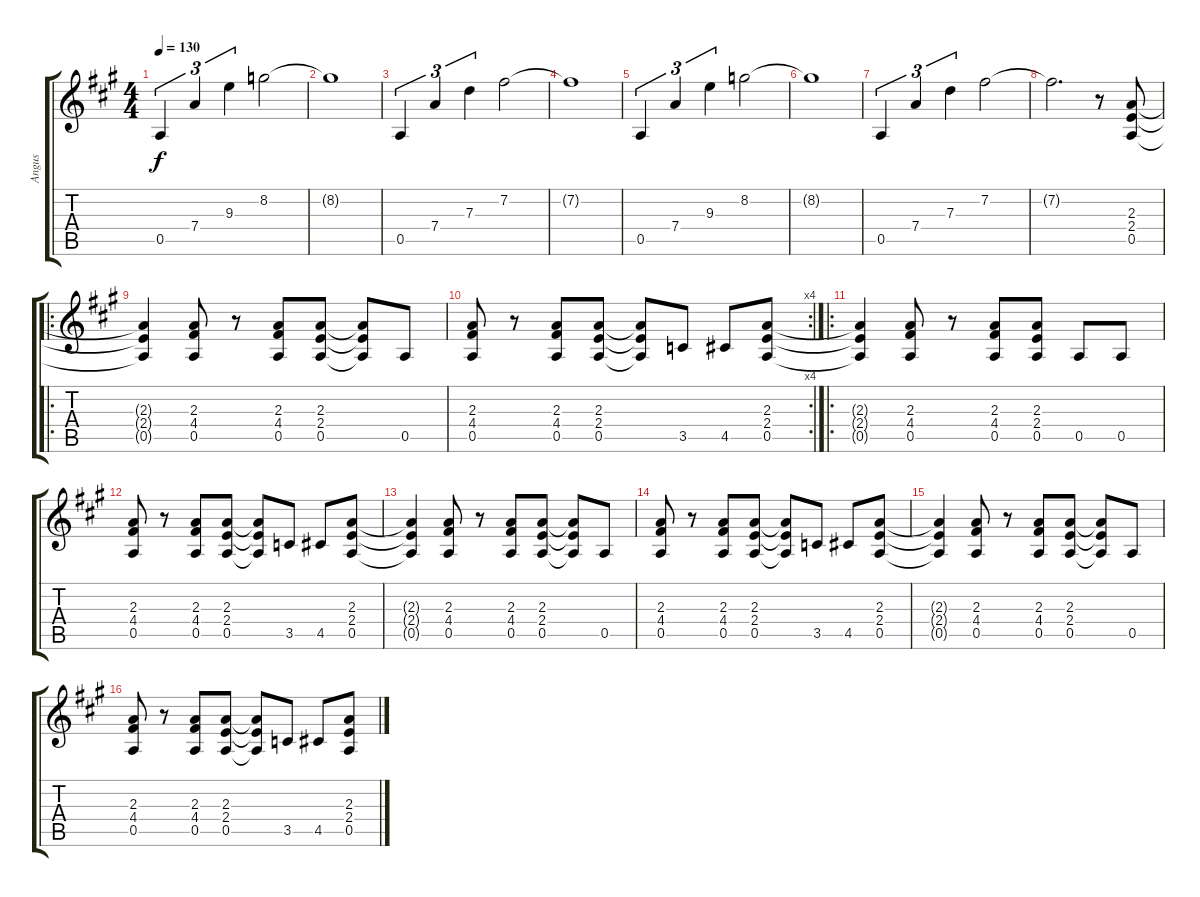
\track ("Angus" "Angus") {instrument distortionguitar}
\staff {score tabs}
\tuning (E4 B3 G3 D3 A2 E2) {hide}
\ts (4 4)
\tempo 130
\clef g2
\ks a
0.5.4{tu (3 2) dy f instrument distortionguitar} 7.4.4{tu (3 2)} 9.3.4{tu (3 2)} 8.2.2 |
8.2{t}.1 |
0.5.4{tu (3 2)} 7.4.4{tu (3 2)} 7.3.4{tu (3 2)} 7.2.2 |
7.2{t}.1 |
0.5.4{tu (3 2)} 7.4.4{tu (3 2)} 9.3.4{tu (3 2)} 8.2.2 |
8.2{t}.1 |
0.5.4{tu (3 2)} 7.4.4{tu (3 2)} 7.3.4{tu (3 2)} 7.2.2 |
7.2{t}.2{d} r.8 (2.3 2.4 0.5).8 |
\ro
(2.3{t} 2.4{t} 0.5{t}).4 (2.3 4.4 0.5).8 r.8 (2.3 4.4 0.5).8 (2.3 2.4 0.5).8 (2.3{t} 2.4{t} 0.5{t}).8 0.5.8 |
\rc 4
(2.3 4.4 0.5).8 r.8 (2.3 4.4 0.5).8 (2.3 2.4 0.5).8 (2.3{t} 2.4{t} 0.5{t}).8 3.5.8 4.5.8 (2.3 2.4 0.5).8 |
\ro
(2.3{t} 2.4{t} 0.5{t}).4 (2.3 4.4 0.5).8 r.8 (2.3 4.4 0.5).8 (2.3 2.4 0.5).8 0.5.8 0.5.8 |
(2.3 4.4 0.5).8 r.8 (2.3 4.4 0.5).8 (2.3 2.4 0.5).8 (2.3{t} 2.4{t} 0.5{t}).8 3.5.8 4.5.8 (2.3 2.4 0.5).8 |
(2.3{t} 2.4{t} 0.5{t}).4 (2.3 4.4 0.5).8 r.8 (2.3 4.4 0.5).8 (2.3 2.4 0.5).8 (2.3{t} 2.4{t} 0.5{t}).8 0.5.8 |
(2.3 4.4 0.5).8 r.8 (2.3 4.4 0.5).8 (2.3 2.4 0.5).8 (2.3{t} 2.4{t} 0.5{t}).8 3.5.8 4.5.8 (2.3 2.4 0.5).8 |
(2.3{t} 2.4{t} 0.5{t}).4 (2.3 4.4 0.5).8 r.8 (2.3 4.4 0.5).8 (2.3 2.4 0.5).8 (2.3{t} 2.4{t} 0.5{t}).8 0.5.8 |
(2.3 4.4 0.5).8 r.8 (2.3 4.4 0.5).8 (2.3 2.4 0.5).8 (2.3{t} 2.4{t} 0.5{t}).8 3.5.8 4.5.8 (2.3 2.4 0.5).8
